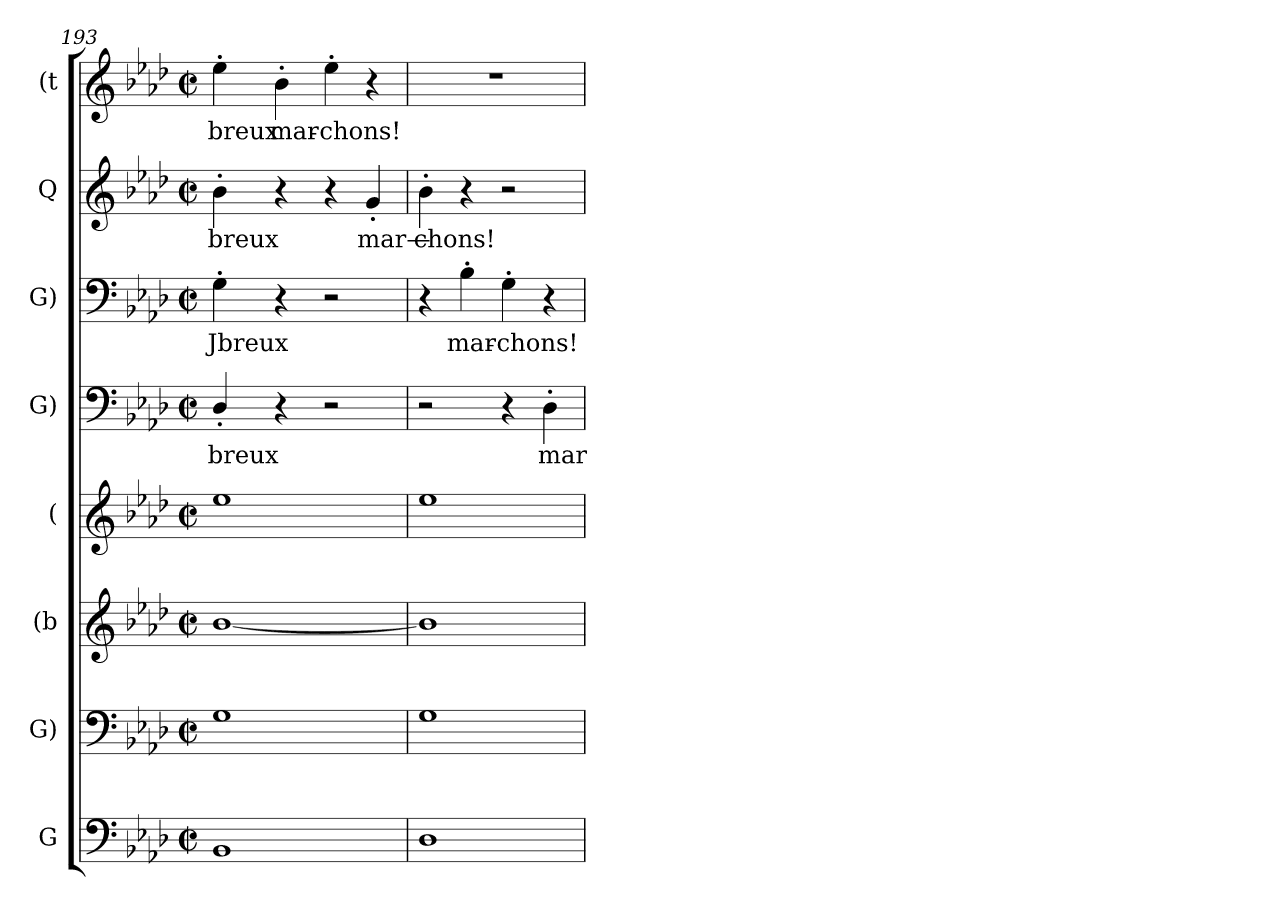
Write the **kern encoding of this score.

**kern	**kern	**kern	**kern	**kern	**text	**kern	**text	**kern	**text	**kern	**text
*part8	*part7	*part6	*part5	*part4	*part4	*part3	*part3	*part2	*part2	*part1	*part1
*staff8	*staff7	*staff6	*staff5	*staff4	*staff4	*staff3	*staff3	*staff2	*staff2	*staff1	*staff1
*I"G	*I"G)	*I"(b	*I"(	*I"G)	*	*I"G)	*	*I"Q	*	*I"(t	*
*clefF4	*clefF4	*clefG2	*clefG2	*clefF4	*	*clefF4	*	*clefG2	*	*clefG2	*
*k[b-e-a-d-]	*k[b-e-a-d-]	*k[b-e-a-d-]	*k[b-e-a-d-]	*k[b-e-a-d-]	*	*k[b-e-a-d-]	*	*k[b-e-a-d-]	*	*k[b-e-a-d-]	*
*M2/2	*M2/2	*M2/2	*M2/2	*M2/2	*	*M2/2	*	*M2/2	*	*M2/2	*
*met(c|)	*met(c|)	*met(c|)	*met(c|)	*met(c|)	*	*met(c|)	*	*met(c|)	*	*met(c|)	*
=193	=193	=193	=193	=193	=193	=193	=193	=193	=193	=193	=193
1BB-i/	1Gi/	[1b-i/	1ee-i/	4D-'<i/	breux	4G'>i\	Jbreux	4b-'>i\	breux	4ee-'>i\	breux
.	.	.	.	4r	.	4r	.	4r	.	4b-'>i\	mar-
.	.	.	.	2r	.	2r	.	4r	.	4ee-'>i\	chons!
.	.	.	.	.	.	.	.	4g'<i/	mar—	4r	.
=194	=194	=194	=194	=194	=194	=194	=194	=194	=194	=194	=194
1D-i/	1Gi/	1b-i/]	1ee-i/	2r	.	4r	.	4b-'>i\	chons!	1r	.
.	.	.	.	.	.	4B-'>i\	mar-	4r	.	.	.
.	.	.	.	4r	.	4G'>i\	chons!	2r	.	.	.
.	.	.	.	4D-'>i\	mar-	4r	.	.	.	.	.
=	=	=	=	=	=	=	=	=	=	=	=
*-	*-	*-	*-	*-	*-	*-	*-	*-	*-	*-	*-
